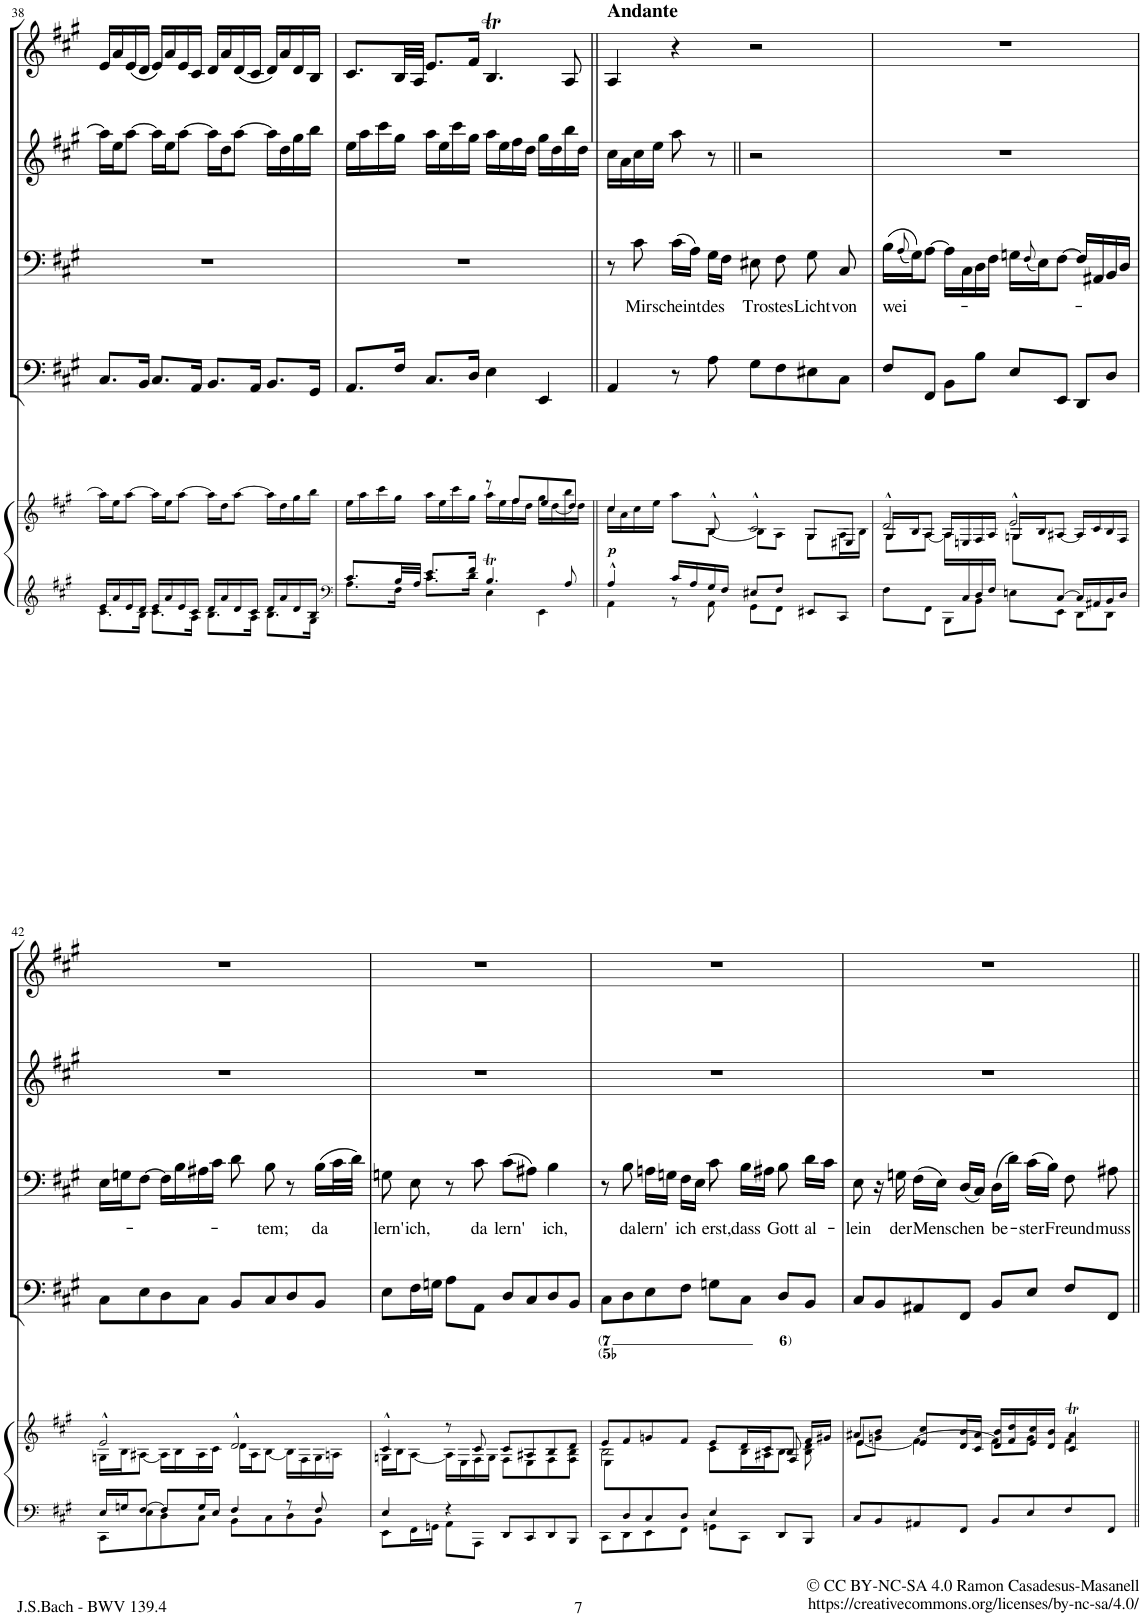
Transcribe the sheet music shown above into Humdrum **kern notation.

**kern	**kern	**dynam	**kern	**kern	**text	**kern	**kern
*part5	*part5	*part5	*part4	*part3	*part3	*part2	*part1
*staff6	*staff5	*staff5/6	*staff4	*staff3	*staff3	*staff2	*staff1
*I"Piano reduction	*	*	*I"Continuo	*I"Basso	*	*I"Violino	*I"Oboe d'amore I, II
*I'Pno	*	*	*	*	*	*I'Vln	*I'Ob
!!LO:PB:g=z
*clefG2	*clefG2	*	*clefF4	*clefF4	*	*clefG2	*clefG2
*k[f#c#g#]	*k[f#c#g#]	*	*k[f#c#g#]	*k[f#c#g#]	*	*k[f#c#g#]	*k[f#c#g#]
*M4/4	*M4/4	*	*M4/4	*M4/4	*	*M4/4	*M4/4
*met(c)	*met(c)	*	*met(c)	*met(c)	*	*met(c)	*met(c)
=38	=38	=38	=38	=38	=38	=38	=38
*^	*	*	*	*	*	*	*
16e/LL	8.c#\L	16aa\LL]	.	8.C#/L	1r	.	16aa\LL]	16e/LL
16a/	.	16ee\J	.	.	.	.	16ee\J	16a/
16e/	.	[8aa\J	.	.	.	.	[8aa\J	(16e/
16d/JJ	16B\Jk	.	.	16BB/Jk	.	.	.	16d/JJ
16e/LL	8.c#\L	16aa\LL]	.	8.C#/L	.	.	16aa\LL]	16e/LL)
16a/	.	16ee\J	.	.	.	.	16ee\J	16a/
16e/	.	[8aa\J	.	.	.	.	[8aa\J	16e/
16c#/JJ	16A\Jk	.	.	16AA/Jk	.	.	.	16c#/JJ
16d/LL	8.B\L	16aa\LL]	.	8.BB/L	.	.	16aa\LL]	16d/LL
16a/	.	16dd\J	.	.	.	.	16dd\J	16a/
16d/	.	[8aa\J	.	.	.	.	[8aa\J	(16d/
16c#/JJ	16A\Jk	.	.	16AA/Jk	.	.	.	16c#/JJ
16d/LL	8.B\L	16aa\LL]	.	8.BB/L	.	.	16aa\LL]	16d/LL)
16a/	.	16dd\	.	.	.	.	16dd\	16a/
16d/	.	16gg#\	.	.	.	.	16gg#\	16d/
16B/JJ	16G#\Jk	16bb\JJ	.	16GG#/Jk	.	.	16bb\JJ	16B/JJ
=39	=39	=39	=39	=39	=39	=39	=39	=39
*clefF4	*	*	*	*	*	*	*	*
*	*	*^	*	*	*	*	*	*
8.c#/L	8.A\L	2ryy	16ee\LL	.	8.AA/L	1r	.	16ee\LL	8.c#/L
.	.	.	16aa\	.	.	.	.	16aa\	.
.	.	.	16ccc#\	.	.	.	.	16ccc#\	.
32B/LL	16F#\Jk	.	16gg#\JJ	.	16F#/Jk	.	.	16gg#\JJ	32B/LL
32A/JJJ	.	.	.	.	.	.	.	.	32A/JJJ
8.e/L	8.c#\L	.	16aa\LL	.	8.C#/L	.	.	16aa\LL	8.e/L
.	.	.	16ee\	.	.	.	.	16ee\	.
.	.	.	16ccc#\	.	.	.	.	16ccc#\	.
16f#/Jk	16d\Jk	.	16gg#\JJ	.	16D/Jk	.	.	16gg#\JJ	16f#/Jk
4.BT/	4E\	8r	16aa\LL	.	4E\	.	.	16aa\LL	4.BT/
.	.	.	16ee\	.	.	.	.	16ee\	.
.	.	8ff#/L	16ff#\	.	.	.	.	16ff#\	.
.	.	.	16dd\JJ	.	.	.	.	16dd\JJ	.
.	4EE\	8ee/	16gg#\LL	.	4EE/	.	.	16gg#\LL	.
.	.	.	[16dd\	.	.	.	.	16dd\	.
8A/	.	8dd/J]	16bb\	.	.	.	.	16bb\	8A/
.	.	.	16dd\JJ	.	.	.	.	16dd\JJ	.
=40||	=40||	=40||	=40||	=40||	=40||	=40||	=40||	=40||	=40||
*	*	*	*^	*	*	*	*	*	*
!	!	!	!	!	!	!	!	!	!	!LO:TX:a:B:t=Andante
!	!	!	!	!	!LO:DY:b	!	!	!	!	!
4A^^/	4AA\	4cc#/	16cc#\LL	2.ryy	p	4AA/	8r	.	16cc#\LL	4A/
.	.	.	16a\	.	.	.	.	.	16a\	.
!	!	!	!	!	!	!	!	!LO:LY:b	!	!
.	.	.	16cc#\	.	.	.	8c#\	Mir	16cc#\	.
.	.	.	16ee\JJ	.	.	.	.	.	16ee\JJ	.
!	!	!	!	!	!	!	!	!LO:LY:b	!	!
16c#/LL	8r	8ryy	8aa\L	.	.	8r	(16c#\LL	scheint	8aa\	4r
16A/	.	.	.	.	.	.	16A\JJ)	.	.	.
!	!	!	!	!	!	!	!	!LO:LY:b	!	!
16G#/	8AA\	8B^^/	[8B\J	.	.	8A\	16G#\LL	des	8r	.
16F#/JJ	.	.	.	.	.	.	16F#\JJ	.	.	.
!	!	!	!	!	!	!	!	!LO:LY:b	!	!
8E#X/L	8GG#\L	2c#^^/	8B\L]	.	.	8G#\L	8E#X\	Tro-	2r	2r
!	!	!	!	!	!	!	!	!LO:LY:b	!	!
8F#/J	8FF#\J	.	8A\J	.	.	8F#\	8F#\	-stes	.	.
!	!	!	!	!	!	!	!	!LO:LY:b	!	!
4ryy	8EE#X/L	.	8G#\L	8G#/L	.	8E#X\	8G#\	Licht	.	.
!	!	!	!	!	!	!	!	!LO:LY:b	!	!
.	8CC#/J	.	16A\L	8E#X/J	.	8C#\J	8C#/	von	.	.
.	.	.	16B\JJ	.	.	.	.	.	.	.
=41	=41	=41	=41	=41	=41	=41	=41	=41	=41	=41
!	!	!	!	!	!	!	!	!LO:LY:b	!	!
16ryy	8F#\L	2d^^/	16G#/LL	8G#\L	.	8F#/L	(16B\LL	wei-	1r	1r
.	.	.	.	.	.	.	(8qA/	.	.	.
.	.	.	16B/J	.	.	.	16G#\J))	.	.	.
.	8FF#\J	.	8A/J	[8A\J	.	8FF#/J	[8A\J	.	.	.
.	8BBB\L	.	16A/LL	16A\LL]	.	8BB\L	16A\LL]	.	.	.
16C#/	.	.	16En/	8.ryy	.	.	16C#\	.	.	.
16D/	8BB\J	.	16F#/	.	.	8B\J	16D\	.	.	.
16F#/JJ	.	.	16A/JJ	.	.	.	16F#\JJ	.	.	.
8ryy	8En\L	2e^^/	16Gn/LL	8G\L	.	8E/L	16Gn\LL	.	.	.
.	.	.	.	.	.	.	(8qF#/	.	.	.
.	.	.	16B/J	.	.	.	16E\J)	.	.	.
[8C#/J	8EE\J	.	[<8A#X/J	4.ryy	.	8EE/J	[8F#\J	.	.	.
16C#/LL]	8DD\L	.	16A#/LL]	.	.	8DD/L	16F#/LL]	.	.	.
16AA#X/	.	.	16c#/	.	.	.	16AA#X/	.	.	.
16BB/	8DD\J	.	16B/	.	.	8D/J	16BB/	.	.	.
16D/JJ	.	.	16F#/JJ	.	.	.	16D/JJ	.	.	.
*	*	*	*v	*v	*	*	*	*	*	*
!!LO:LB:g=z
=42	=42	=42	=42	=42	=42	=42	=42	=42	=42
16E/LL	8CC#\L	2e^^/	16Gn\LL	.	8C#\L	16E\LL	.	1r	1r
16Gn/J	.	.	16B\J	.	.	16Gn\J	.	.	.
[8F#/J	8E\	.	[8A#X\J	.	8E\	[8F#\J	.	.	.
8F#/L]	8D\	.	16A#\LL]	.	8D\	16F#\LL]	.	.	.
.	.	.	16B\	.	.	16B\	.	.	.
16G/L	8C#\J	.	16A#\	.	8C#\J	16A#X\	.	.	.
16E/JJ	.	.	16c#\JJ	.	.	16c#\JJ	.	.	.
4F#/	8BB\L	2d^^/	16d\LL	.	8BB/L	8d\	.	.	.
.	.	.	16A#\J	.	.	.	.	.	.
!	!	!	!	!	!	!	!LO:LY:b	!	!
.	8C#\	.	[8B\J	.	8C#/	8B\	-tem;	.	.
8r	8D\	.	16B\LL]	.	8D/	8r	.	.	.
.	.	.	16F#\	.	.	.	.	.	.
!	!	!	!	!	!	!	!LO:LY:b	!	!
8F#/	8BB\J	.	16G\	.	8BB/J	(16B\LL	da	.	.
.	.	.	16An\JJ	.	.	32c#\L	.	.	.
.	.	.	.	.	.	32d\JJJ)	.	.	.
=43	=43	=43	=43	=43	=43	=43	=43	=43	=43
!	!	!	!	!	!	!	!LO:LY:b	!	!
4E/	8EE\L	4c#^^/	16Gn\LL	.	8E\L	8Gn\	lern'	1r	1r
.	.	.	16B\J	.	.	.	.	.	.
!	!	!	!	!	!	!	!LO:LY:b	!	!
.	16FF#\L	.	[8A\J	.	16F#\L	8E\	ich,	.	.
.	16GGn\JJ	.	.	.	16Gn\JJ	.	.	.	.
4r	8AA\L	8r	16A\LL]	.	8A\L	8r	.	.	.
.	.	.	16E\	.	.	.	.	.	.
!	!	!	!	!	!	!	!LO:LY:b	!	!
.	8AAA\J	8c#/	16F#\	.	8AA\J	8c#\	da	.	.
.	.	.	16G\JJ	.	.	.	.	.	.
!	!	!	!	!	!	!	!LO:LY:b	!	!
8DD/L	2ryy	8c#/L	8F#\L	.	8D/L	(8c#\L	lern'	.	.
8CC#/	.	8A#X/	8E\	.	8C#/	8A#X\J)	.	.	.
!	!	!	!	!	!	!	!LO:LY:b	!	!
8DD/	.	8B/	8F#\	.	8D/	4B\	ich,	.	.
8BBB/J	.	8d/J	8F#\ 8B\J	.	8BB/J	.	.	.	.
=44	=44	=44	=44	=44	=44	=44	=44	=44	=44
*	*	*	*^	*	*	*	*	*	*
8ryy	8CC#\L	8e/L	2B\	8E\L	.	8C#\L	8r	.	1r	1r
!	!	!	!	!	!	!	!	!LO:LY:b	!	!
8D/	8DD\	8f#/	.	8ryy	.	8D\	8B\	da	.	.
!	!	!	!	!	!	!	!	!LO:LY:b	!	!
*	*	*	*v	*v	*	*	*	*	*	*
8C#/	8EE\	8gn/	.	.	8E\	16An\LL	lern'	.	.
.	.	.	.	.	.	16Gn\JJ	.	.	.
!	!	!	!	!	!	!	!LO:LY:b	!	!
8D/J	8FF#\J	8f#/J	.	.	8F#\J	16F#\LL	ich	.	.
.	.	.	.	.	.	16E\JJ	.	.	.
!	!	!	!	!	!	!	!LO:LY:b	!	!
4E/	8GGn\L	8e/L	8c#\L	.	8Gn\L	8c#\	erst,	.	.
!	!	!	!	!	!	!	!LO:LY:b	!	!
.	8CC#\J	16d/L	16B\L	.	8C#\J	16B\LL	dass	.	.
.	.	16c#/J	16A#X\J	.	.	16A#X\JJ	.	.	.
*	*	*	*^	*	*	*	*	*	*
!	!	!	!	!	!	!	!	!LO:LY:b	!	!
8ryy	8DD/L	8B/J	8B\J	8F#/	.	8D/L	8B\	Gott	.	.
!	!	!	!	!	!	!	!	!LO:LY:b	!	!
8ryy	8BBB/J	16f#/LL	8B\ 8d\	8ryy	.	8BB/J	16d\LL	al-	.	.
.	.	16g#X/JJ	.	.	.	.	16c#\JJ	.	.	.
*v	*v	*	*	*	*	*	*	*	*	*
=45	=45	=45	=45	=45	=45	=45	=45	=45	=45
!	!	!	!	!	!	!	!LO:LY:b	!	!
8C#/L	8a#X/L	[8e\L	4e/	.	8C#/L	8E\	-lein	1r	1r
8BB/	8b/J	8gn\J	.	.	8BB/	16r	.	.	.
!	!	!	!	!	!	!	!LO:LY:b	!	!
.	.	.	.	.	.	16Gn\	der	.	.
!	!	!	!	!	!	!	!LO:LY:b	!	!
8AA#X/	8e/] 8cc#/L	[>4f#\	4ryy	.	8AA#X/	(16F#\LL	Men-	.	.
.	.	.	.	.	.	16E\JJ)	.	.	.
!	!	!	!	!	!	!	!LO:LY:b	!	!
8FF#/J	16d/ 16b/L	.	.	.	8FF#/J	(16D/LL	-schen	.	.
.	16c#/ 16a#/JJ	.	.	.	.	16C#/JJ)	.	.	.
!	!	!	!	!	!	!	!LO:LY:b	!	!
8BB/L	16d/ 16b/LL	8f#\L]	2ryy	.	8BB/L	(16D\LL	be-	.	.
.	16f#/ 16dd/	.	.	.	.	16d\JJ)	.	.	.
!	!	!	!	!	!	!	!LO:LY:b	!	!
8E/	16e/ 16cc#/	8g\J	.	.	8E/J	(16c#\LL	-ster	.	.
.	16d/ 16b/JJ	.	.	.	.	16B\JJ)	.	.	.
!	!	!	!	!	!	!	!LO:LY:b	!	!
8F#/	4c#/T 4a#/T	4f#\	.	.	8F#/L	8F#\	Freund	.	.
!	!	!	!	!	!	!	!LO:LY:b	!	!
8FF#/J	.	.	.	.	8FF#/J	8A#X\	muss	.	.
*	*v	*v	*v	*	*	*	*	*	*
=||	=||	=||	=||	=||	=||	=||	=||
*-	*-	*-	*-	*-	*-	*-	*-
